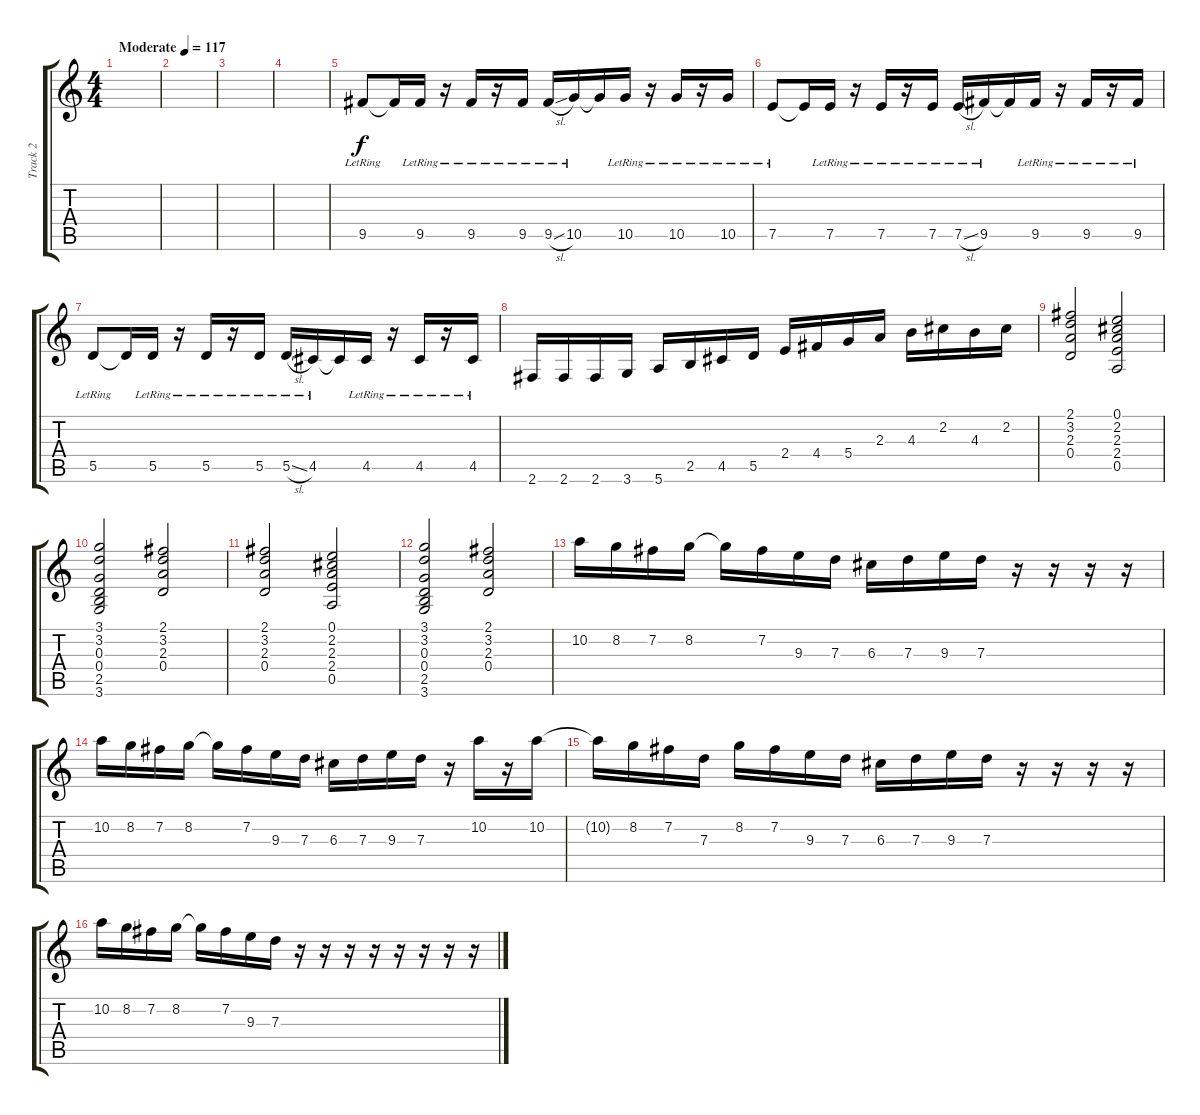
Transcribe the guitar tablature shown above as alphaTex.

\track ("Track 2" "Track 2") {instrument acousticguitarsteel}
\staff {score tabs}
\tuning (E4 B3 G3 D3 A2 E2) {hide}
\ts (4 4)
\tempo (117 "Moderate")
\clef g2
\ks c
|
|
|
|
9.5{lr}.8 9.5{t}.16 9.5{lr}.16 r.16 9.5{lr}.16 r.16 9.5{lr}.16 9.5{sl lr}.16 10.5{lr}.16 10.5{t}.16 10.5{lr}.16 r.16 10.5{lr}.16 r.16 10.5{lr}.16 |
7.5{lr}.8 7.5{t}.16 7.5{lr}.16 r.16 7.5{lr}.16 r.16 7.5{lr}.16 7.5{sl lr}.16 9.5{lr}.16 9.5{t}.16 9.5{lr}.16 r.16 9.5{lr}.16 r.16 9.5{lr}.16 |
5.5{lr}.8 5.5{t}.16 5.5{lr}.16 r.16 5.5{lr}.16 r.16 5.5{lr}.16 5.5{sl lr}.16 4.5{lr}.16 4.5{t}.16 4.5{lr}.16 r.16 4.5{lr}.16 r.16 4.5{lr}.16 |
2.6.16 2.6.16 2.6.16 3.6.16 5.6.16 2.5.16 4.5.16 5.5.16 2.4.16 4.4.16 5.4.16 2.3.16 4.3.16 2.2.16 4.3.16 2.2.16 |
(2.1 3.2 2.3 0.4).2 (0.1 2.2 2.3 2.4 0.5).2 |
(3.1 3.2 0.3 0.4 2.5 3.6).2 (2.1 3.2 2.3 0.4).2 |
(2.1 3.2 2.3 0.4).2 (0.1 2.2 2.3 2.4 0.5).2 |
(3.1 3.2 0.3 0.4 2.5 3.6).2 (2.1 3.2 2.3 0.4).2 |
10.2.16 8.2.16 7.2.16 8.2.16 8.2{t}.16 7.2.16 9.3.16 7.3.16 6.3.16 7.3.16 9.3.16 7.3.16 r.16 r.16 r.16 r.16 |
10.2.16 8.2.16 7.2.16 8.2.16 8.2{t}.16 7.2.16 9.3.16 7.3.16 6.3.16 7.3.16 9.3.16 7.3.16 r.16 10.2.16 r.16 10.2.16 |
10.2{t}.16 8.2.16 7.2.16 7.3.16 8.2.16 7.2.16 9.3.16 7.3.16 6.3.16 7.3.16 9.3.16 7.3.16 r.16 r.16 r.16 r.16 |
10.2.16 8.2.16 7.2.16 8.2.16 8.2{t}.16 7.2.16 9.3.16 7.3.16 r.16 r.16 r.16 r.16 r.16 r.16 r.16 r.16
